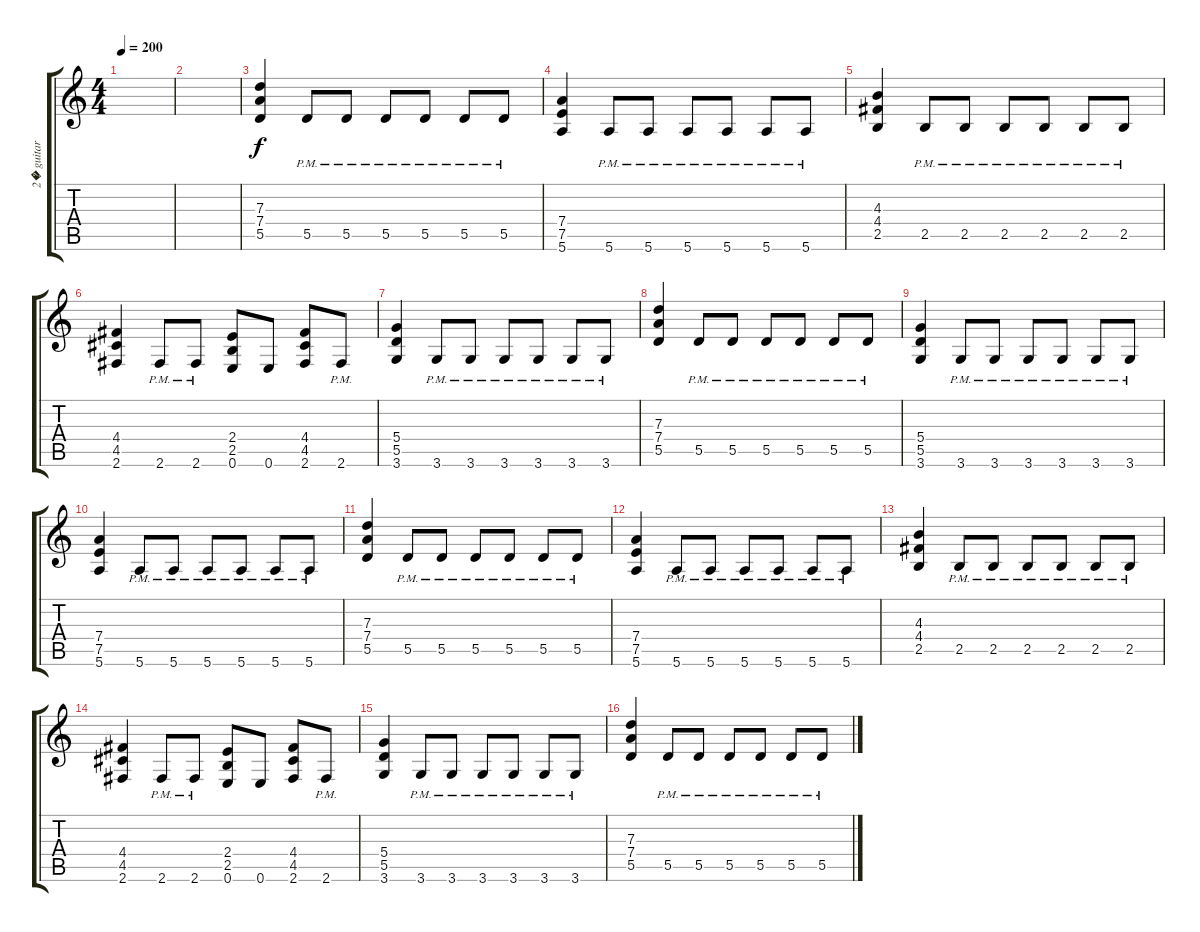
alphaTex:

\track ("2� guitar" "2� guitar") {instrument distortionguitar}
\staff {score tabs}
\tuning (E4 B3 G3 D3 A2 E2) {hide}
\ts (4 4)
\tempo 200
\clef g2
\ks c
|
|
(7.3 7.4 5.5).4{dy f} 5.5{pm}.8 5.5{pm}.8 5.5{pm}.8 5.5{pm}.8 5.5{pm}.8 5.5{pm}.8 |
(7.4 7.5 5.6).4 5.6{pm}.8 5.6{pm}.8 5.6{pm}.8 5.6{pm}.8 5.6{pm}.8 5.6{pm}.8 |
(4.3 4.4 2.5).4 2.5{pm}.8 2.5{pm}.8 2.5{pm}.8 2.5{pm}.8 2.5{pm}.8 2.5{pm}.8 |
(4.4 4.5 2.6).4 2.6{pm}.8 2.6{pm}.8 (2.4 2.5 0.6).8 0.6.8 (4.4 4.5 2.6).8 2.6{pm}.8 |
(5.4 5.5 3.6).4 3.6{pm}.8 3.6{pm}.8 3.6{pm}.8 3.6{pm}.8 3.6{pm}.8 3.6{pm}.8 |
(7.3 7.4 5.5).4 5.5{pm}.8 5.5{pm}.8 5.5{pm}.8 5.5{pm}.8 5.5{pm}.8 5.5{pm}.8 |
(5.4 5.5 3.6).4 3.6{pm}.8 3.6{pm}.8 3.6{pm}.8 3.6{pm}.8 3.6{pm}.8 3.6{pm}.8 |
(7.4 7.5 5.6).4 5.6{pm}.8 5.6{pm}.8 5.6{pm}.8 5.6{pm}.8 5.6{pm}.8 5.6{pm}.8 |
(7.3 7.4 5.5).4 5.5{pm}.8 5.5{pm}.8 5.5{pm}.8 5.5{pm}.8 5.5{pm}.8 5.5{pm}.8 |
(7.4 7.5 5.6).4 5.6{pm}.8 5.6{pm}.8 5.6{pm}.8 5.6{pm}.8 5.6{pm}.8 5.6{pm}.8 |
(4.3 4.4 2.5).4 2.5{pm}.8 2.5{pm}.8 2.5{pm}.8 2.5{pm}.8 2.5{pm}.8 2.5{pm}.8 |
(4.4 4.5 2.6).4 2.6{pm}.8 2.6{pm}.8 (2.4 2.5 0.6).8 0.6.8 (4.4 4.5 2.6).8 2.6{pm}.8 |
(5.4 5.5 3.6).4 3.6{pm}.8 3.6{pm}.8 3.6{pm}.8 3.6{pm}.8 3.6{pm}.8 3.6{pm}.8 |
(7.3 7.4 5.5).4 5.5{pm}.8 5.5{pm}.8 5.5{pm}.8 5.5{pm}.8 5.5{pm}.8 5.5{pm}.8
